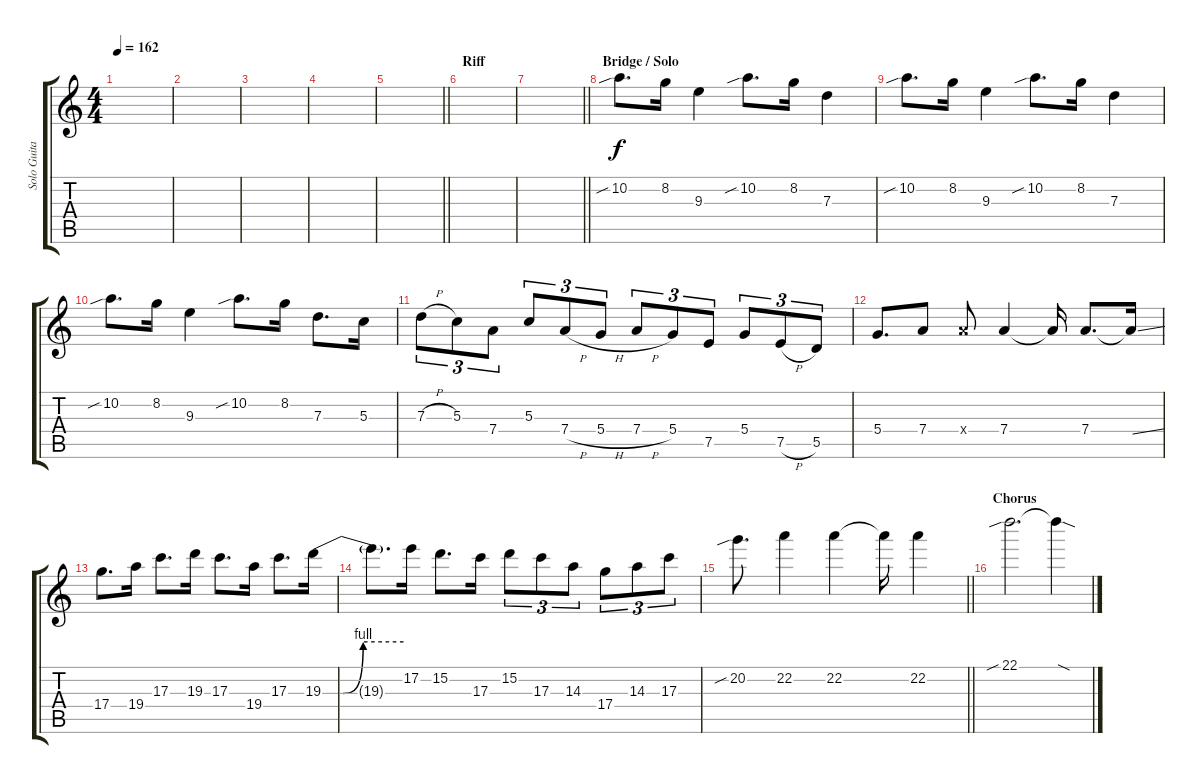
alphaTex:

\track ("Solo Guitar" "Solo Guita") {instrument distortionguitar}
\staff {score tabs}
\tuning (E4 B3 G3 D3 A2 E2) {hide}
\ts (4 4)
\tempo 162
\clef g2
\ks c
|
|
|
|
\barLineRight lightlight
|
\section ("" "Riff")
|
\barLineRight lightlight
|
\section ("" "Bridge / Solo")
10.2{sib}.8{d} 8.2.16 9.3.4 10.2{sib}.8{d} 8.2.16 7.3.4 |
10.2{sib}.8{d} 8.2.16 9.3.4 10.2{sib}.8{d} 8.2.16 7.3.4 |
10.2{sib}.8{d} 8.2.16 9.3.4 10.2{sib}.8{d} 8.2.16 7.3.8{d} 5.3.16 |
7.3{h}.8{tu (3 2)} 5.3.8{tu (3 2)} 7.4.8{tu (3 2)} 5.3.8{tu (3 2)} 7.4{h}.8{tu (3 2)} 5.4{h}.8{tu (3 2)} 7.4{h}.8{tu (3 2)} 5.4.8{tu (3 2)} 7.5.8{tu (3 2)} 5.4.8{tu (3 2)} 7.5{h}.8{tu (3 2)} 5.5.8{tu (3 2)} |
5.4.8{d} 7.4.8 7.4{x}.8 7.4.4 7.4{t}.16 7.4.8{d} 7.4{ss t}.16 |
17.4.8{d} 19.4.16 17.3.8{d} 19.3.16 17.3.8{d} 19.4.16 17.3.8{d} 19.3{be (custom 0 0 15 0 30 4 60 4)}.16 |
19.3{t}.8{d} 17.2.16 15.2.8{d} 17.3.16 15.2.8{tu (3 2)} 17.3.8{tu (3 2)} 14.3.8{tu (3 2)} 17.4.8{tu (3 2)} 14.3.8{tu (3 2)} 17.3.8{tu (3 2)} |
\barLineRight lightlight
20.2{sib}.8{d} 22.2.4 22.2.4 22.2{t}.16 22.2.4 |
\section ("" "Chorus")
22.1{sib}.2{d} 22.1{sod t}.4
